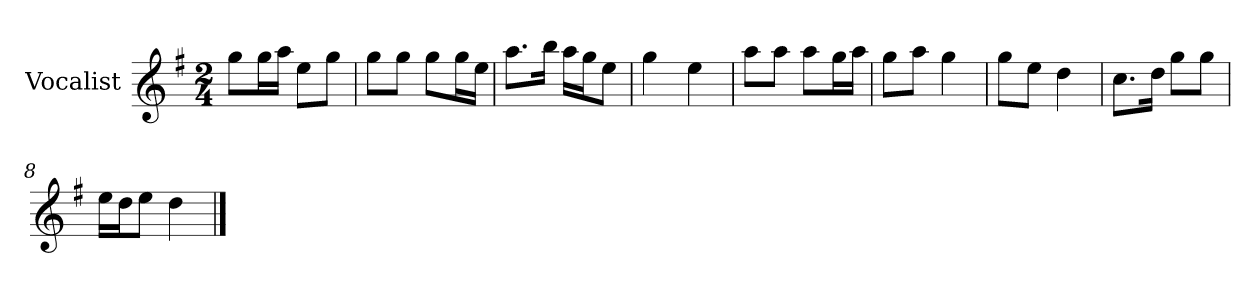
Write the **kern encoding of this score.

**kern
*part1
*staff1
*I"Vocalist
*k[f#]
*G:
*M2/4
=
8ggL
16ggL
16aaJJ
8eeL
8ggJ
=1
8ggL
8ggJ
8ggL
16ggL
16eeJJ
=2
8.aaL
16bbJk
16aaLL
16ggJ
8eeJ
=3
4gg
4ee
=4
8aaL
8aaJ
8aaL
16ggL
16aaJJ
=5
8ggL
8aaJ
4gg
=6
8ggL
8eeJ
4dd
=7
8.ccL
16ddJk
8ggL
8ggJ
=8
16eeLL
16ddJ
8eeJ
4dd
==
*-
